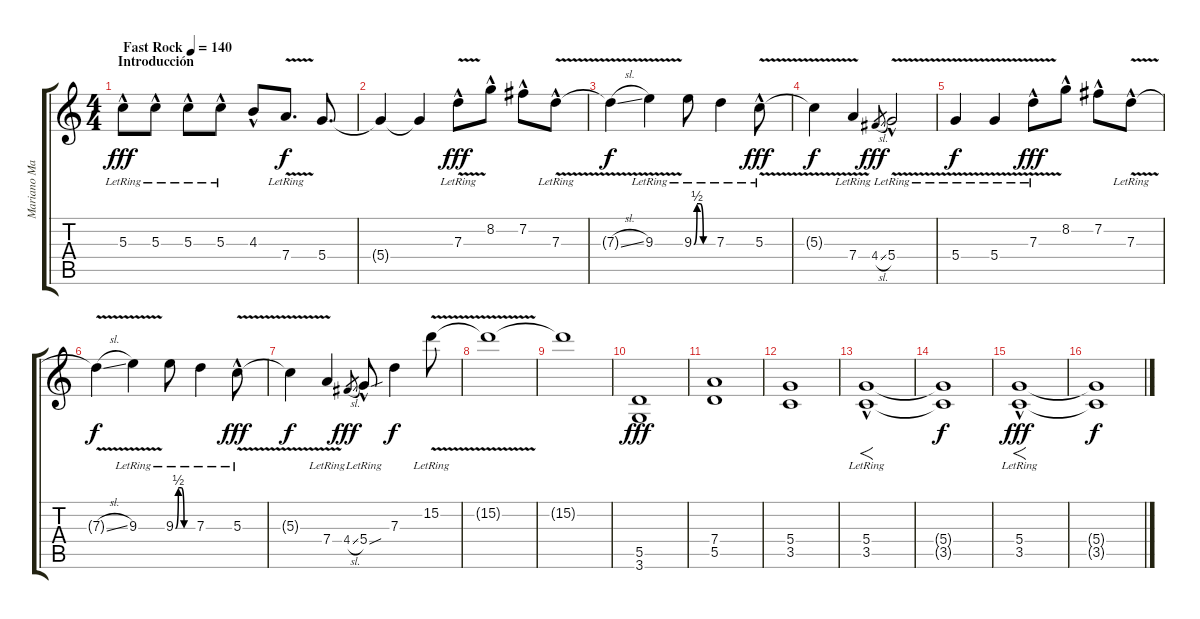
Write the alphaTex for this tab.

\track ("Mariano Martinez" "Mariano Ma") {instrument distortionguitar}
\staff {score tabs}
\tuning (E4 B3 G3 D3 A2 E2) {hide}
\ts (4 4)
\section ("" "Introducción")
\tempo (140 "Fast Rock")
\clef g2
\ks c
5.3{hac lr}.8{dy fff instrument distortionguitar} 5.3{hac lr}.8 5.3{hac lr}.8 5.3{hac lr}.8 4.3{hac}.8 7.4{v lr}.8{d dy f} 5.4.8{d} |
5.4{t}.4 5.4{t}.4 7.3{v hac lr}.8{dy fff} 8.2{hac}.8 7.2{hac}.8 7.3{v hac lr}.8 |
7.3{sl t}.4{dy f} 9.3{v lr}.4 9.3{be (custom 0 0 10 2 20 2 30 0 60 0) lr}.8 7.3{lr}.4 5.3{v hac lr}.8{dy fff} |
5.3{t}.4{dy f} 7.4{v lr}.4 4.4{sl}.8{gr dy fff} 5.4{v hac lr}.2 |
5.4{v lr}.4{dy f} 5.4{v lr}.4 7.3{v hac lr}.8{dy fff} 8.2{hac}.8 7.2{hac}.8 7.3{v hac lr}.8 |
7.3{sl t}.4{dy f} 9.3{v lr}.4 9.3{be (custom 0 0 10 2 20 2 30 0 60 0) lr}.8 7.3{lr}.4 5.3{v hac lr}.8{dy fff} |
5.3{t}.4{dy f} 7.4{v lr}.4 4.4{sl}.8{gr dy fff} 5.4{sou hac lr}.8 7.3.4{dy f} 15.2{v lr}.8 |
15.2{t}.1 |
15.2{t}.1 |
(5.5 3.6).1{dy fff} |
(7.4 5.5).1 |
(5.4 3.5).1 |
(5.4{hac lr} 3.5{hac lr}).1{f} |
(5.4{t} 3.5{t}).1{dy f} |
(5.4{hac lr} 3.5{hac lr}).1{f dy fff} |
(5.4{t} 3.5{t}).1{dy f}
